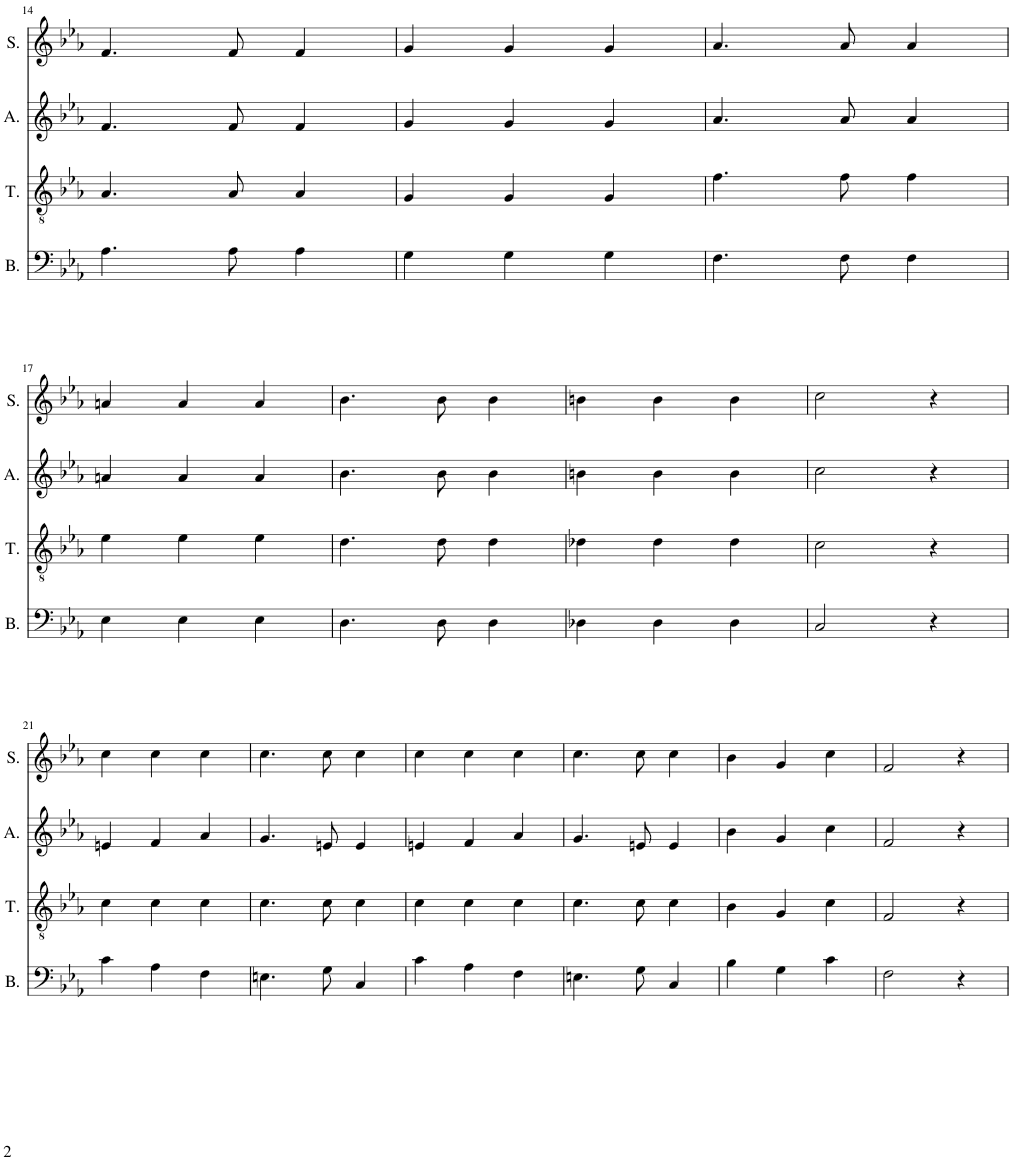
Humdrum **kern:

**kern	**kern	**kern	**kern
*part4	*part3	*part2	*part1
*staff4	*staff3	*staff2	*staff1
*I"Bass	*I"Tenor	*I"Alto	*I"Soprano
*I'B.	*I'T.	*I'A.	*I'S.
!!LO:PB:g=z
*clefF4	*clefGv2	*clefG2	*clefG2
*k[b-e-a-]	*k[b-e-a-]	*k[b-e-a-]	*k[b-e-a-]
*M3/4	*M3/4	*M3/4	*M3/4
=14	=14	=14	=14
4.A-\	4.A-/	4.f/	4.f/
8A-\	8A-/	8f/	8f/
4A-\	4A-/	4f/	4f/
=15	=15	=15	=15
4G\	4G/	4g/	4g/
4G\	4G/	4g/	4g/
4G\	4G/	4g/	4g/
=16	=16	=16	=16
4.F\	4.f\	4.a-/	4.a-/
8F\	8f\	8a-/	8a-/
4F\	4f\	4a-/	4a-/
!!LO:LB:g=z
=17	=17	=17	=17
4E-\	4e-\	4an/	4an/
4E-\	4e-\	4a/	4a/
4E-\	4e-\	4a/	4a/
=18	=18	=18	=18
4.D\	4.d\	4.b-\	4.b-\
8D\	8d\	8b-\	8b-\
4D\	4d\	4b-\	4b-\
=19	=19	=19	=19
4D-X\	4d-X\	4bn\	4bn\
4D-\	4d-\	4b\	4b\
4D-\	4d-\	4b\	4b\
=20	=20	=20	=20
2C/	2c\	2cc\	2cc\
4r	4r	4r	4r
!!LO:LB:g=z
=21	=21	=21	=21
4c\	4c\	4en/	4cc\
4A-\	4c\	4f/	4cc\
4F\	4c\	4a-/	4cc\
=22	=22	=22	=22
4.En\	4.c\	4.g/	4.cc\
8G\	8c\	8en/	8cc\
4C/	4c\	4e/	4cc\
=23	=23	=23	=23
4c\	4c\	4en/	4cc\
4A-\	4c\	4f/	4cc\
4F\	4c\	4a-/	4cc\
=24	=24	=24	=24
4.En\	4.c\	4.g/	4.cc\
8G\	8c\	8en/	8cc\
4C/	4c\	4e/	4cc\
=25	=25	=25	=25
4B-\	4B-\	4b-\	4b-\
4G\	4G/	4g/	4g/
4c\	4c\	4cc\	4cc\
=26	=26	=26	=26
2F\	2F/	2f/	2f/
4r	4r	4r	4r
=	=	=	=
*-	*-	*-	*-
